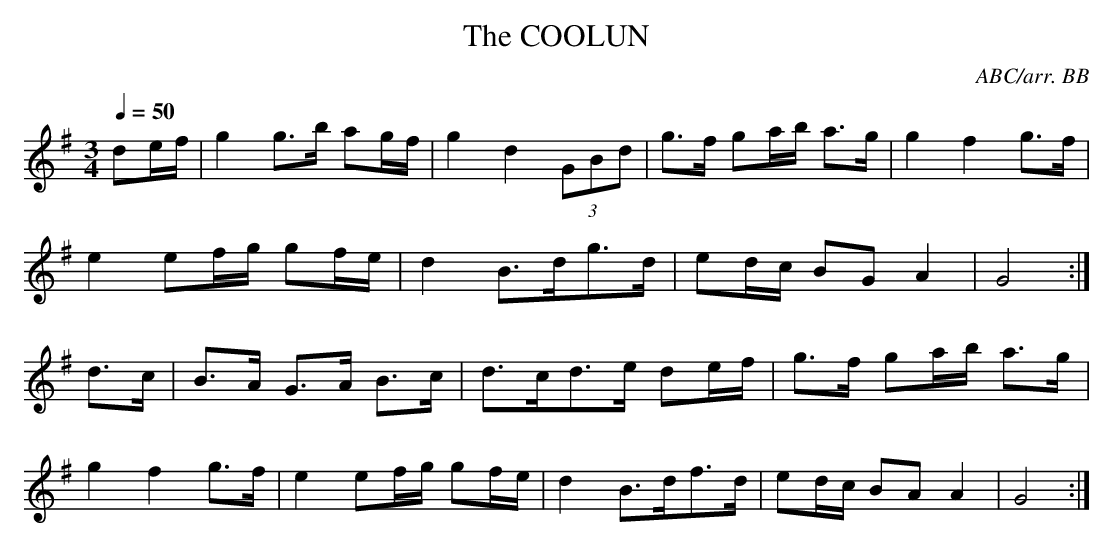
X:1
T:COOLUN, The
C:ABC/arr. BB
https://en.wikipedia.org/wiki/The_Coolin
L:1/8
M:3/4
Q:1/4=50
K:G
de/f/|g2 g>b ag/f/|g2d2 (3GBd|g>f ga/b/ a>g|g2f2 g>f|
e2 ef/g/ gf/e/|d2 B>dg>d|ed/c/ BGA2|G4 :|
d>c|B>A G>A B>c|d>cd>e de/f/|g>f ga/b/ a>g|
g2f2 g>f|e2 ef/g/ gf/e/|d2 B>df>d|ed/c/ BAA2|G4 :|
